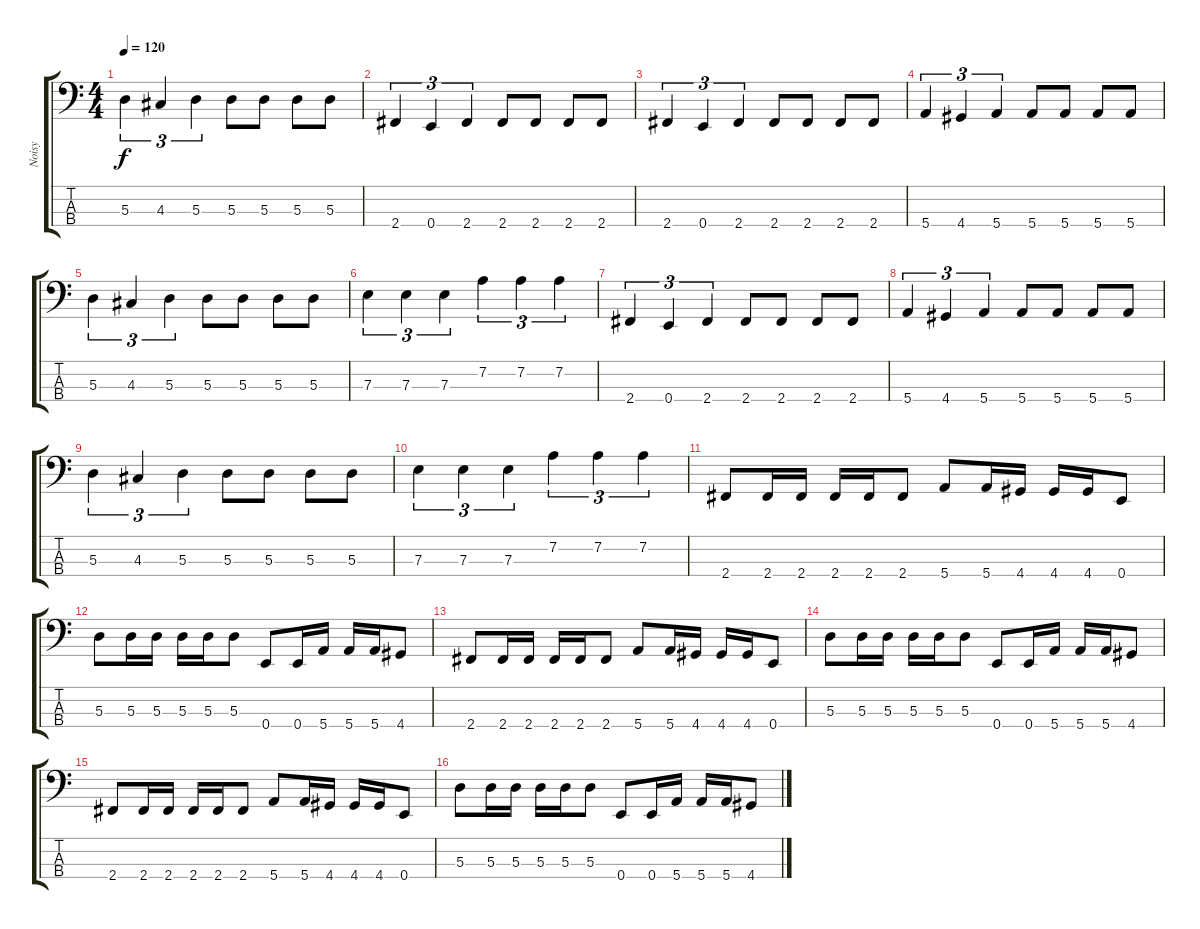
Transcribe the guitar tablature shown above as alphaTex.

\track ("Noisy" "Noisy") {instrument electricbassfinger}
\staff {score tabs}
\tuning (G2 D2 A1 E1) {hide}
\ts (4 4)
\tempo 120
\clef f4
\ks c
5.3.4{tu (3 2) dy f} 4.3.4{tu (3 2)} 5.3.4{tu (3 2)} 5.3.8 5.3.8 5.3.8 5.3.8 |
2.4.4{tu (3 2)} 0.4.4{tu (3 2)} 2.4.4{tu (3 2)} 2.4.8 2.4.8 2.4.8 2.4.8 |
2.4.4{tu (3 2)} 0.4.4{tu (3 2)} 2.4.4{tu (3 2)} 2.4.8 2.4.8 2.4.8 2.4.8 |
5.4.4{tu (3 2)} 4.4.4{tu (3 2)} 5.4.4{tu (3 2)} 5.4.8 5.4.8 5.4.8 5.4.8 |
5.3.4{tu (3 2)} 4.3.4{tu (3 2)} 5.3.4{tu (3 2)} 5.3.8 5.3.8 5.3.8 5.3.8 |
7.3.4{tu (3 2)} 7.3.4{tu (3 2)} 7.3.4{tu (3 2)} 7.2.4{tu (3 2)} 7.2.4{tu (3 2)} 7.2.4{tu (3 2)} |
2.4.4{tu (3 2)} 0.4.4{tu (3 2)} 2.4.4{tu (3 2)} 2.4.8 2.4.8 2.4.8 2.4.8 |
5.4.4{tu (3 2)} 4.4.4{tu (3 2)} 5.4.4{tu (3 2)} 5.4.8 5.4.8 5.4.8 5.4.8 |
5.3.4{tu (3 2)} 4.3.4{tu (3 2)} 5.3.4{tu (3 2)} 5.3.8 5.3.8 5.3.8 5.3.8 |
7.3.4{tu (3 2)} 7.3.4{tu (3 2)} 7.3.4{tu (3 2)} 7.2.4{tu (3 2)} 7.2.4{tu (3 2)} 7.2.4{tu (3 2)} |
2.4.8 2.4.16 2.4.16 2.4.16 2.4.16 2.4.8 5.4.8 5.4.16 4.4.16 4.4.16 4.4.16 0.4.8 |
5.3.8 5.3.16 5.3.16 5.3.16 5.3.16 5.3.8 0.4.8 0.4.16 5.4.16 5.4.16 5.4.16 4.4.8 |
2.4.8 2.4.16 2.4.16 2.4.16 2.4.16 2.4.8 5.4.8 5.4.16 4.4.16 4.4.16 4.4.16 0.4.8 |
5.3.8 5.3.16 5.3.16 5.3.16 5.3.16 5.3.8 0.4.8 0.4.16 5.4.16 5.4.16 5.4.16 4.4.8 |
2.4.8 2.4.16 2.4.16 2.4.16 2.4.16 2.4.8 5.4.8 5.4.16 4.4.16 4.4.16 4.4.16 0.4.8 |
5.3.8 5.3.16 5.3.16 5.3.16 5.3.16 5.3.8 0.4.8 0.4.16 5.4.16 5.4.16 5.4.16 4.4.8
